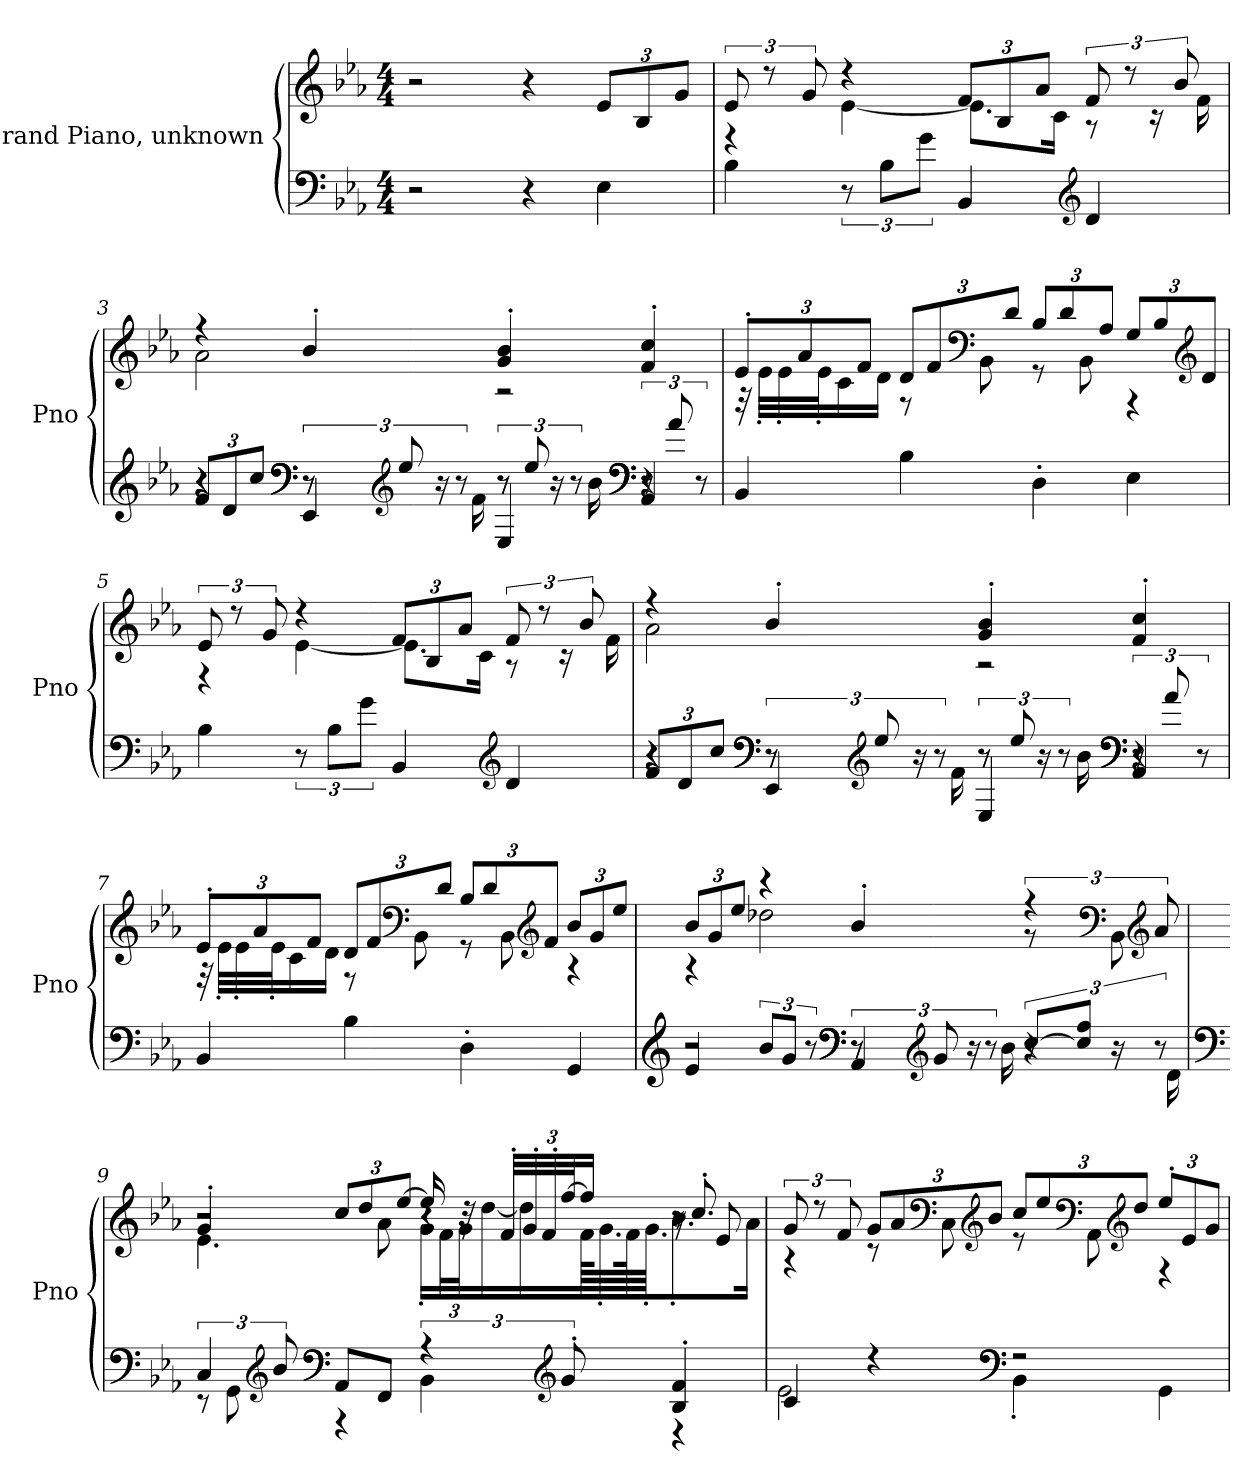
**kern	**kern
*part1	*part1
*staff2	*staff1
*I"Grand Piano, unknown	*
*I'Pno	*
*clefF4	*clefG2
*k[b-e-a-]	*k[b-e-a-]
*M4/4	*M4/4
*MM120	*MM120
=1	=1
2r	2r
4r	4r
*	*Xbrackettup
4E-\	12e-/L
.	12B-/
.	12g/J
=2	=2
*	*brackettup
*	*^
4B-\	12e-/	4r
.	12r	.
.	12g/	.
12r	4r	[4e-\
12B-\L	.	.
12g\J	.	.
*	*Xbrackettup	*
4BB-/	12f/L	8.e-\L]
.	12B-/	.
.	12a-/J	.
.	.	16c\Jk
*clefG2	*	*
*	*brackettup	*
4d/	12f/	8r
.	12r	.
.	.	16r
.	12b-/	.
.	.	16f\
!!LO:LB:g=z	!!
=3	=3	=3
*Xbrackettup	*	*
*^	*	*
*	*^	*	*
12f/L	4r	4r	4r	2a-\
12d/	.	.	.	.
12cc/J	.	.	.	.
*clefF4	*	*	*	*
*brackettup	*	*	*	*
12r	8r	4EE-/	4b-'/	.
*clefG2	*	*	*	*
12ee-/	.	.	.	.
.	16r	.	.	.
12r	.	.	.	.
.	16f\	.	.	.
12r	8r	4E-/	4g/' 4b-/'	2r
12ee-/	.	.	.	.
.	16r	.	.	.
12r	.	.	.	.
.	16b-\	.	.	.
*clefF4	*	*	*	*
12r	4r	4AA-/	4f/' 4cc/'	.
12a-/	.	.	.	.
12r	.	.	.	.
*v	*v	*v	*	*
=4	=4	=4
*	*Xbrackettup	*
4BB-/	12e-'/L	32r
.	.	32e-'\LLL
.	.	32e-'\
.	12a-/	.
.	.	32e-'\J
.	.	16c\
.	12f/J	.
.	.	16d\JJ
4B-\	12d/L	8r
.	12f/	.
*	*clefF4	*
.	.	8BB-\
.	12d/J	.
4D'\	12B-/L	8r
.	12d/	.
.	.	8BB-\
.	12A-/J	.
4E-\	12G/L	4r
.	12B-/	.
*	*clefG2	*
.	12d/J	.
!!LO:LB:g=z	!!
=5	=5	=5
*	*brackettup	*
4B-\	12e-/	4r
.	12r	.
.	12g/	.
12r	4r	[4e-\
12B-\L	.	.
12g\J	.	.
*	*Xbrackettup	*
4BB-/	12f/L	8.e-\L]
.	12B-/	.
.	12a-/J	.
.	.	16c\Jk
*clefG2	*	*
*	*brackettup	*
4d/	12f/	8r
.	12r	.
.	.	16r
.	12b-/	.
.	.	16f\
=6	=6	=6
*Xbrackettup	*	*
*^	*	*
*	*^	*	*
12f/L	4r	4r	4r	2a-\
12d/	.	.	.	.
12cc/J	.	.	.	.
*clefF4	*	*	*	*
*brackettup	*	*	*	*
12r	8r	4EE-/	4b-'/	.
*clefG2	*	*	*	*
12ee-/	.	.	.	.
.	16r	.	.	.
12r	.	.	.	.
.	16f\	.	.	.
12r	8r	4E-/	4g/' 4b-/'	2r
12ee-/	.	.	.	.
.	16r	.	.	.
12r	.	.	.	.
.	16b-\	.	.	.
*clefF4	*	*	*	*
12r	4r	4AA-/	4f/' 4cc/'	.
12a-/	.	.	.	.
12r	.	.	.	.
*v	*v	*v	*	*
!!LO:LB:g=z	!!
=7	=7	=7
*	*Xbrackettup	*
4BB-/	12e-'/L	32r
.	.	32e-'\LLL
.	.	32e-'\
.	12a-/	.
.	.	32e-'\J
.	.	16c\
.	12f/J	.
.	.	16d\JJ
4B-\	12d/L	8r
.	12f/	.
*	*clefF4	*
.	.	8BB-\
.	12d/J	.
4D'\	12B-/L	8r
.	12d/	.
.	.	8BB-\
*	*clefG2	*
.	12f/J	.
4GG/	12b-/L	4r
.	12g/	.
.	12ee-/J	.
!!LO:LB:g=z	!!
=8	=8	=8
*clefG2	*	*
*^	*	*
*	*^	*	*
4e-/	2r	2r	12b-/L	4r
.	.	.	12g/	.
.	.	.	12ee-/J	.
12b-/L	.	.	4r	2dd-X\
12g/J	.	.	.	.
12r	.	.	.	.
*clefF4	*	*	*	*
12r	8r	4AA-/	4b-'/	.
*clefG2	*	*	*	*
12g/	.	.	.	.
.	16r	.	.	.
12r	.	.	.	.
.	16b-\	.	.	.
*	*	*	*brackettup	*
[12cc/L	8r	4r	6r	8r
12cc/] 12ff/J	.	.	.	.
*	*	*	*clefF4	*
.	16r	.	.	8BB-\
*	*	*	*clefG2	*
12r	.	.	12a-/	.
.	16d\	.	.	.
*v	*v	*v	*	*
*	*v	*v
!!LO:PB:g=z
=9	=9
*clefF4	*
*^	*^
*	*	*	*^
6C/	8r	4g'/	4.e-\	2r
.	8GG\	.	.	.
*clefG2	*	*	*	*
12b-/	.	.	.	.
*clefF4	*	*	*	*
*	*	*Xbrackettup	*	*
8AA-/L	4r	12cc/L	.	.
.	.	12dd/	.	.
8FF/J	.	.	8a-\	.
.	.	[12ee-/J	.	.
6r	4BB-\	16ee-/]	24g'\LL	4r
.	.	.	48f\L	.
.	.	32r	48g\J	.
.	.	.	[24dd\	.
.	.	32f'/LLL	.	.
.	.	48g'/	16dd\]	.
.	.	48f'/	.	.
*clefG2	*	*	*	*
12g'/	.	[48ff/J	.	.
.	.	16ff/JJ]	128f\KLL	.
.	.	.	64.g'\	.
.	.	.	128f\K	.
.	.	.	64.g'\JJJ	.
4B-/' 4f/'	4r	16r	8.b-'\	8r
.	.	8.cc'/	.	.
.	.	.	.	8e-/
.	.	.	16a-\Jk	.
*	*	*v	*v	*v
!!LO:LB:g=z
=10	=10	=10
*	*	*brackettup
*	*	*^
4c/	2e-\	12g/	4r
.	.	12r	.
.	.	12f/	.
*	*	*Xbrackettup	*
4r	.	12g/L	8r
.	.	12a-/	.
*	*	*clefF4	*
.	.	.	8C\
*	*	*clefG2	*
.	.	12b-/J	.
*clefF4	*	*	*
2r	4BB-'\	12cc/L	8r
.	.	12ee-/	.
*	*	*clefF4	*
.	.	.	8AA-\
*	*	*clefG2	*
.	.	12dd/J	.
.	4GG\	12ee-'/L	4r
.	.	12e-/	.
.	.	12g/J	.
*v	*v	*	*
*	*v	*v
=	=
*-	*-
